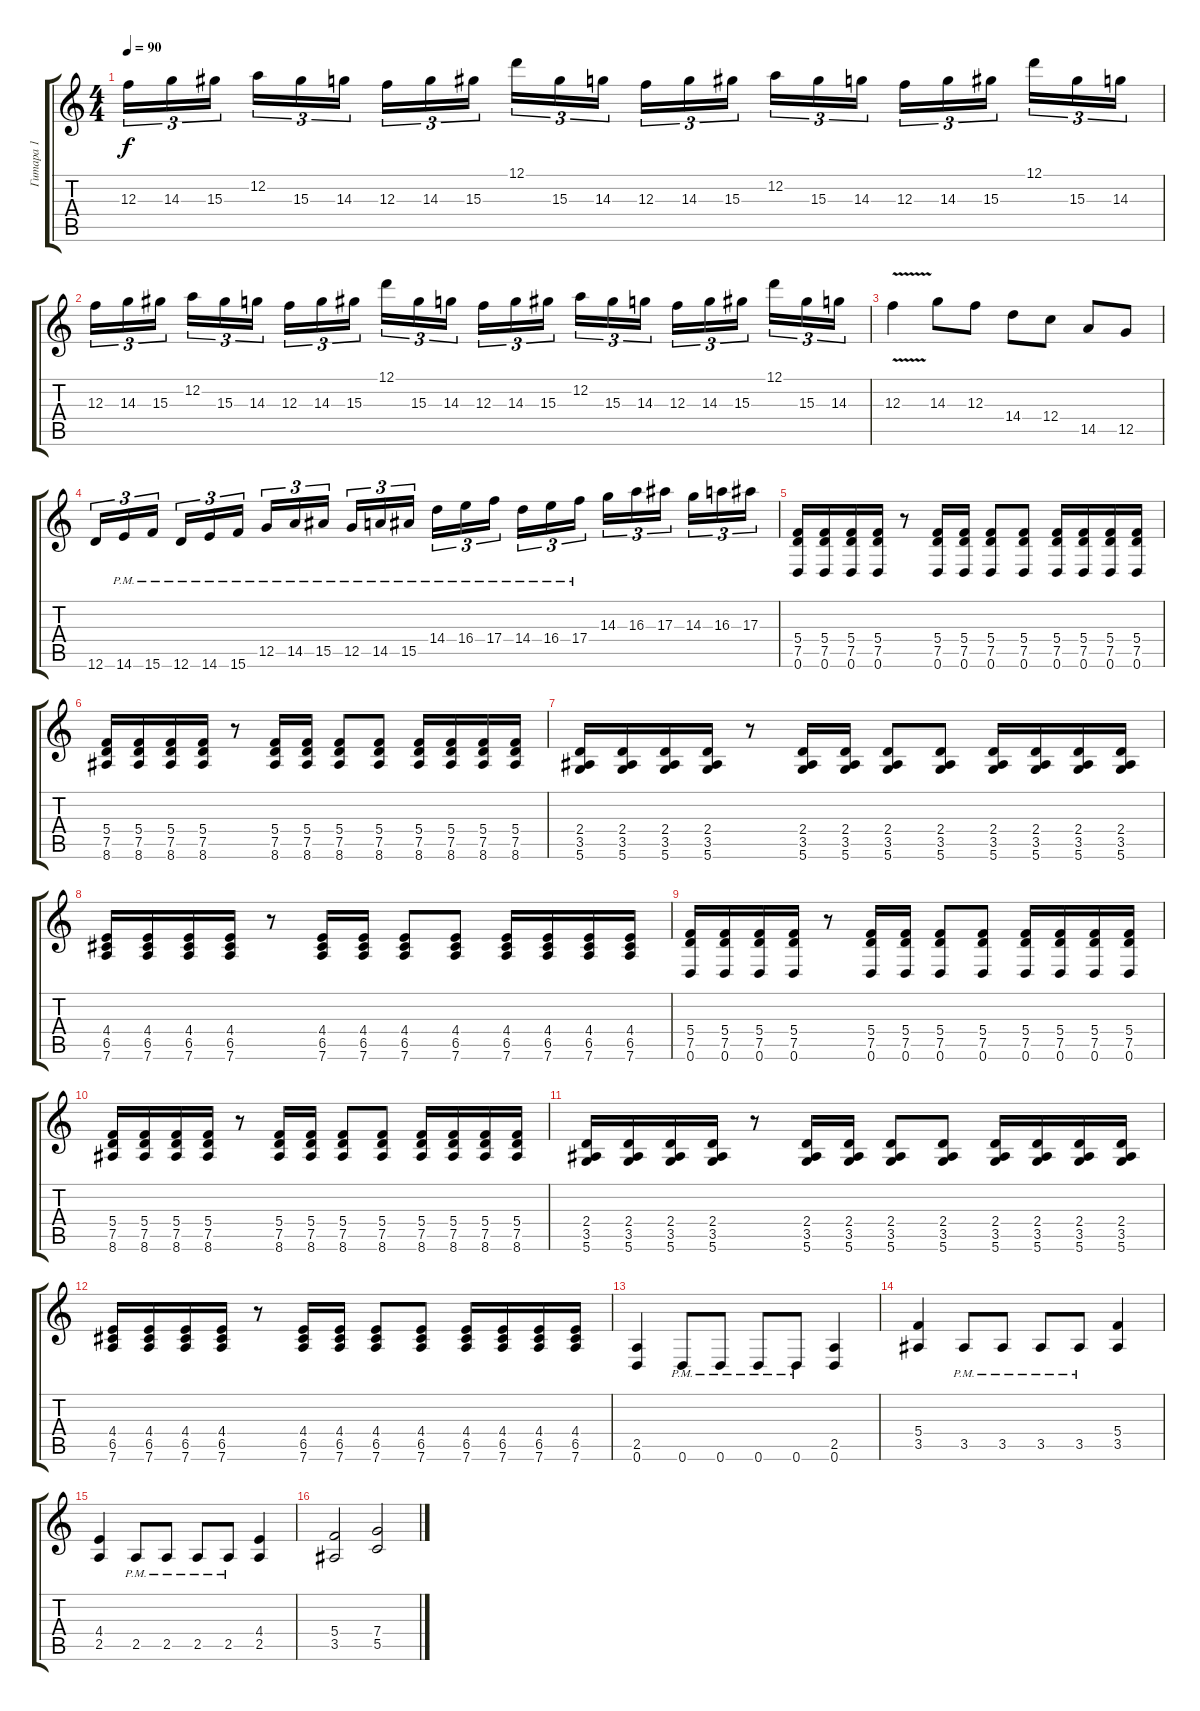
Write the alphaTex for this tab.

\track ("Гитара 1" "Гитара 1") {instrument overdrivenguitar}
\staff {score tabs}
\tuning (D4 A3 F3 C3 G2 D2) {hide}
\ts (4 4)
\tempo 90
\clef g2
\ks c
12.3.16{tu (3 2) dy f} 14.3.16{tu (3 2)} 15.3.16{tu (3 2) beam splitsecondary} 12.2.16{tu (3 2)} 15.3.16{tu (3 2)} 14.3.16{tu (3 2)} 12.3.16{tu (3 2)} 14.3.16{tu (3 2)} 15.3.16{tu (3 2) beam splitsecondary} 12.1.16{tu (3 2)} 15.3.16{tu (3 2)} 14.3.16{tu (3 2)} 12.3.16{tu (3 2)} 14.3.16{tu (3 2)} 15.3.16{tu (3 2) beam splitsecondary} 12.2.16{tu (3 2)} 15.3.16{tu (3 2)} 14.3.16{tu (3 2)} 12.3.16{tu (3 2)} 14.3.16{tu (3 2)} 15.3.16{tu (3 2) beam splitsecondary} 12.1.16{tu (3 2)} 15.3.16{tu (3 2)} 14.3.16{tu (3 2)} |
12.3.16{tu (3 2)} 14.3.16{tu (3 2)} 15.3.16{tu (3 2) beam splitsecondary} 12.2.16{tu (3 2)} 15.3.16{tu (3 2)} 14.3.16{tu (3 2)} 12.3.16{tu (3 2)} 14.3.16{tu (3 2)} 15.3.16{tu (3 2) beam splitsecondary} 12.1.16{tu (3 2)} 15.3.16{tu (3 2)} 14.3.16{tu (3 2)} 12.3.16{tu (3 2)} 14.3.16{tu (3 2)} 15.3.16{tu (3 2) beam splitsecondary} 12.2.16{tu (3 2)} 15.3.16{tu (3 2)} 14.3.16{tu (3 2)} 12.3.16{tu (3 2)} 14.3.16{tu (3 2)} 15.3.16{tu (3 2) beam splitsecondary} 12.1.16{tu (3 2)} 15.3.16{tu (3 2)} 14.3.16{tu (3 2)} |
12.3{v}.4 14.3.8 12.3.8 14.4.8 12.4.8 14.5.8 12.5.8 |
12.6.16{tu (3 2)} 14.6{pm}.16{tu (3 2)} 15.6{pm}.16{tu (3 2) beam splitsecondary} 12.6{pm}.16{tu (3 2)} 14.6{pm}.16{tu (3 2)} 15.6{pm}.16{tu (3 2)} 12.5{pm}.16{tu (3 2)} 14.5{pm}.16{tu (3 2)} 15.5{pm}.16{tu (3 2) beam splitsecondary} 12.5{pm}.16{tu (3 2)} 14.5{pm}.16{tu (3 2)} 15.5{pm}.16{tu (3 2)} 14.4{pm}.16{tu (3 2)} 16.4{pm}.16{tu (3 2)} 17.4{pm}.16{tu (3 2) beam splitsecondary} 14.4{pm}.16{tu (3 2)} 16.4{pm}.16{tu (3 2)} 17.4{pm}.16{tu (3 2)} 14.3.16{tu (3 2)} 16.3.16{tu (3 2)} 17.3.16{tu (3 2) beam splitsecondary} 14.3.16{tu (3 2)} 16.3.16{tu (3 2)} 17.3.16{tu (3 2)} |
(5.4 7.5 0.6).16 (5.4 7.5 0.6).16 (5.4 7.5 0.6).16 (5.4 7.5 0.6).16 r.8 (5.4 7.5 0.6).16 (5.4 7.5 0.6).16 (5.4 7.5 0.6).8 (5.4 7.5 0.6).8 (5.4 7.5 0.6).16 (5.4 7.5 0.6).16 (5.4 7.5 0.6).16 (5.4 7.5 0.6).16 |
(5.4 7.5 8.6).16 (5.4 7.5 8.6).16 (5.4 7.5 8.6).16 (5.4 7.5 8.6).16 r.8 (5.4 7.5 8.6).16 (5.4 7.5 8.6).16 (5.4 7.5 8.6).8 (5.4 7.5 8.6).8 (5.4 7.5 8.6).16 (5.4 7.5 8.6).16 (5.4 7.5 8.6).16 (5.4 7.5 8.6).16 |
(2.4 3.5 5.6).16 (2.4 3.5 5.6).16 (2.4 3.5 5.6).16 (2.4 3.5 5.6).16 r.8 (2.4 3.5 5.6).16 (2.4 3.5 5.6).16 (2.4 3.5 5.6).8 (2.4 3.5 5.6).8 (2.4 3.5 5.6).16 (2.4 3.5 5.6).16 (2.4 3.5 5.6).16 (2.4 3.5 5.6).16 |
(4.4 6.5 7.6).16 (4.4 6.5 7.6).16 (4.4 6.5 7.6).16 (4.4 6.5 7.6).16 r.8 (4.4 6.5 7.6).16 (4.4 6.5 7.6).16 (4.4 6.5 7.6).8 (4.4 6.5 7.6).8 (4.4 6.5 7.6).16 (4.4 6.5 7.6).16 (4.4 6.5 7.6).16 (4.4 6.5 7.6).16 |
(5.4 7.5 0.6).16 (5.4 7.5 0.6).16 (5.4 7.5 0.6).16 (5.4 7.5 0.6).16 r.8 (5.4 7.5 0.6).16 (5.4 7.5 0.6).16 (5.4 7.5 0.6).8 (5.4 7.5 0.6).8 (5.4 7.5 0.6).16 (5.4 7.5 0.6).16 (5.4 7.5 0.6).16 (5.4 7.5 0.6).16 |
(5.4 7.5 8.6).16 (5.4 7.5 8.6).16 (5.4 7.5 8.6).16 (5.4 7.5 8.6).16 r.8 (5.4 7.5 8.6).16 (5.4 7.5 8.6).16 (5.4 7.5 8.6).8 (5.4 7.5 8.6).8 (5.4 7.5 8.6).16 (5.4 7.5 8.6).16 (5.4 7.5 8.6).16 (5.4 7.5 8.6).16 |
(2.4 3.5 5.6).16 (2.4 3.5 5.6).16 (2.4 3.5 5.6).16 (2.4 3.5 5.6).16 r.8 (2.4 3.5 5.6).16 (2.4 3.5 5.6).16 (2.4 3.5 5.6).8 (2.4 3.5 5.6).8 (2.4 3.5 5.6).16 (2.4 3.5 5.6).16 (2.4 3.5 5.6).16 (2.4 3.5 5.6).16 |
(4.4 6.5 7.6).16 (4.4 6.5 7.6).16 (4.4 6.5 7.6).16 (4.4 6.5 7.6).16 r.8 (4.4 6.5 7.6).16 (4.4 6.5 7.6).16 (4.4 6.5 7.6).8 (4.4 6.5 7.6).8 (4.4 6.5 7.6).16 (4.4 6.5 7.6).16 (4.4 6.5 7.6).16 (4.4 6.5 7.6).16 |
(2.5 0.6).4 0.6{pm}.8 0.6{pm}.8 0.6{pm}.8 0.6{pm}.8 (2.5 0.6).4 |
(5.4 3.5).4 3.5{pm}.8 3.5{pm}.8 3.5{pm}.8 3.5{pm}.8 (5.4 3.5).4 |
(4.4 2.5).4 2.5{pm}.8 2.5{pm}.8 2.5{pm}.8 2.5{pm}.8 (4.4 2.5).4 |
(5.4 3.5).2 (7.4 5.5).2
